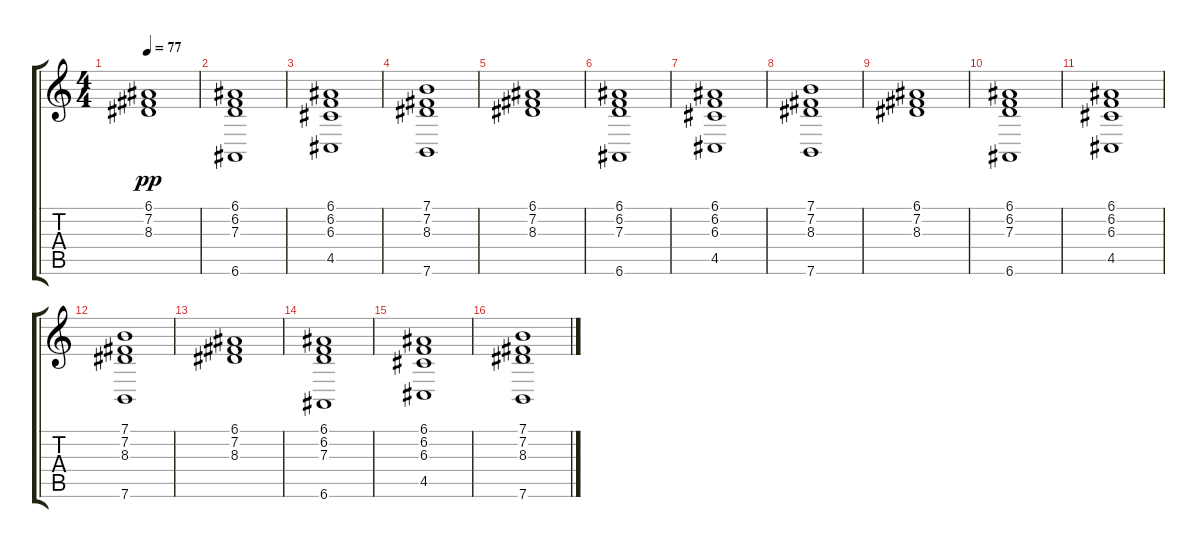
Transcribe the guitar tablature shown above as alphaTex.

\track "" {instrument pad8sweep}
\staff {score tabs}
\tuning (E4 B3 G3 D3 A2 E2) {hide}
\ts (4 4)
\tempo 77
\clef g2
\ks c
(6.1 7.2 8.3).1{dy pp} |
(6.1 6.2 7.3 6.6).1 |
(6.1 6.2 6.3 4.5).1 |
(7.1 7.2 8.3 7.6).1 |
(6.1 7.2 8.3).1 |
(6.1 6.2 7.3 6.6).1 |
(6.1 6.2 6.3 4.5).1 |
(7.1 7.2 8.3 7.6).1 |
(6.1 7.2 8.3).1 |
(6.1 6.2 7.3 6.6).1 |
(6.1 6.2 6.3 4.5).1 |
(7.1 7.2 8.3 7.6).1 |
(6.1 7.2 8.3).1 |
(6.1 6.2 7.3 6.6).1 |
(6.1 6.2 6.3 4.5).1 |
(7.1 7.2 8.3 7.6).1
